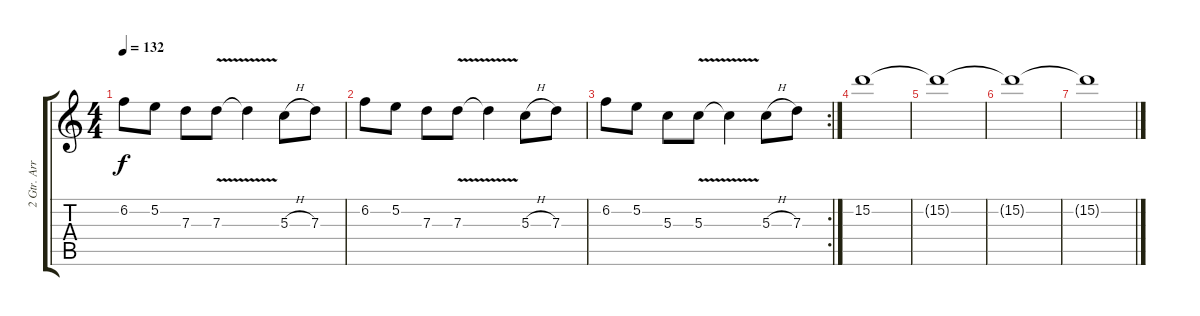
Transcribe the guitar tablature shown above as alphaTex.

\track ("2 Gtr. Arr. Lead" "2 Gtr. Arr") {instrument overdrivenguitar}
\staff {score tabs}
\tuning (E4 B3 G3 D3 A2 E2) {hide}
\ts (4 4)
\tempo 132
\clef g2
\ks c
6.2.8{dy f} 5.2.8 7.3.8 7.3{v}.8 7.3{t}.4 5.3{h}.8 7.3.8 |
6.2.8 5.2.8 7.3.8 7.3{v}.8 7.3{t}.4 5.3{h}.8 7.3.8 |
\rc 2
6.2.8 5.2.8 5.3.8 5.3{v}.8 5.3{t}.4 5.3{h}.8 7.3.8 |
15.2.1 |
15.2{t}.1 |
15.2{t}.1{volume 0} |
15.2{t}.1
